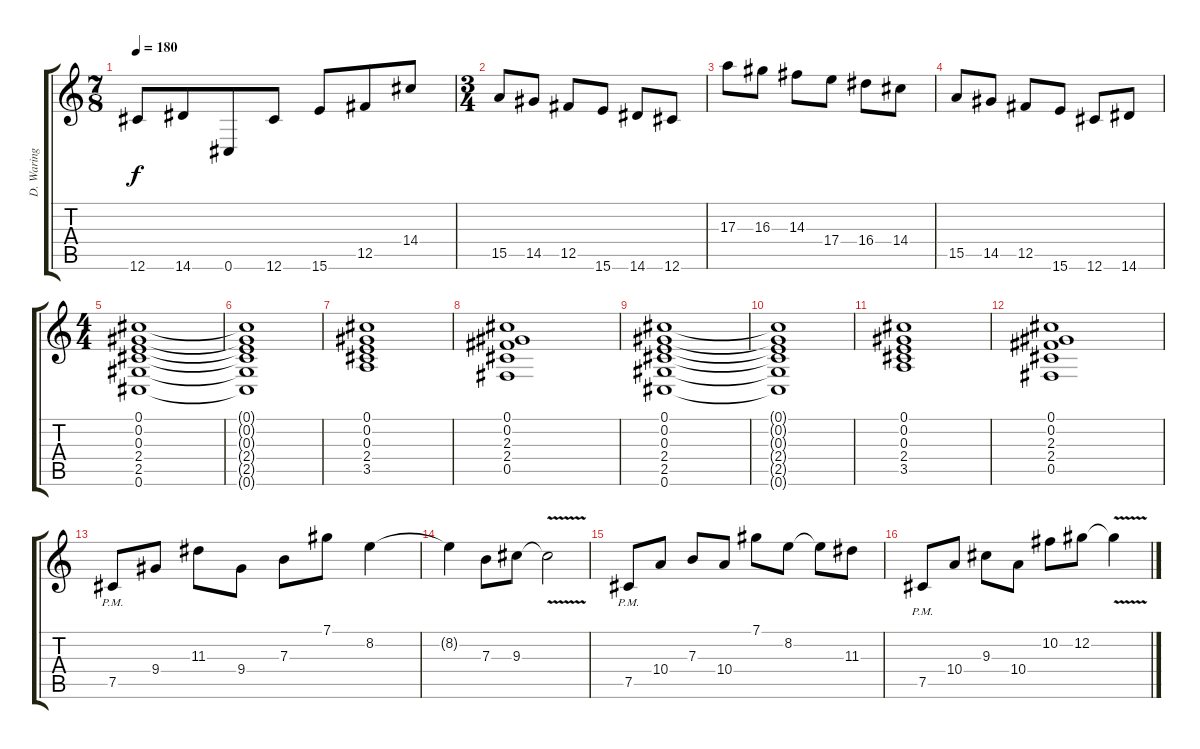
\track ("D. Waring Gtr." "D. Waring ") {instrument distortionguitar}
\staff {score tabs}
\tuning (Db4 Ab3 E3 B2 Gb2 Db2) {hide}
\ts (7 8)
\tempo 180
\clef g2
\ks c
12.6.8{dy f} 14.6.8 0.6.8 12.6.8 15.6.8 12.5.8 14.4.8 |
\ts (3 4)
15.5.8 14.5.8 12.5.8 15.6.8 14.6.8 12.6.8 |
17.3.8 16.3.8 14.3.8 17.4.8 16.4.8 14.4.8 |
15.5.8 14.5.8 12.5.8 15.6.8 12.6.8 14.6.8 |
\ts (4 4)
(0.1 0.2 0.3 2.4 2.5 0.6).1 |
(0.1{t} 0.2{t} 0.3{t} 2.4{t} 2.5{t} 0.6{t}).1 |
(0.1 0.2 0.3 2.4 3.5).1 |
(0.1 0.2 2.3 2.4 0.5).1 |
(0.1 0.2 0.3 2.4 2.5 0.6).1 |
(0.1{t} 0.2{t} 0.3{t} 2.4{t} 2.5{t} 0.6{t}).1 |
(0.1 0.2 0.3 2.4 3.5).1 |
(0.1 0.2 2.3 2.4 0.5).1 |
7.5{pm}.8{volume 13 balance 8} 9.4.8 11.3.8 9.4.8 7.3.8 7.1.8 8.2.4 |
8.2{t}.4 7.3.8 9.3.8 9.3{v t}.2 |
7.5{pm}.8 10.4.8 7.3.8 10.4.8 7.1.8 8.2.8 8.2{t}.8 11.3.8 |
7.5{pm}.8 10.4.8 9.3.8 10.4.8 10.2.8 12.2.8 12.2{v t}.4
